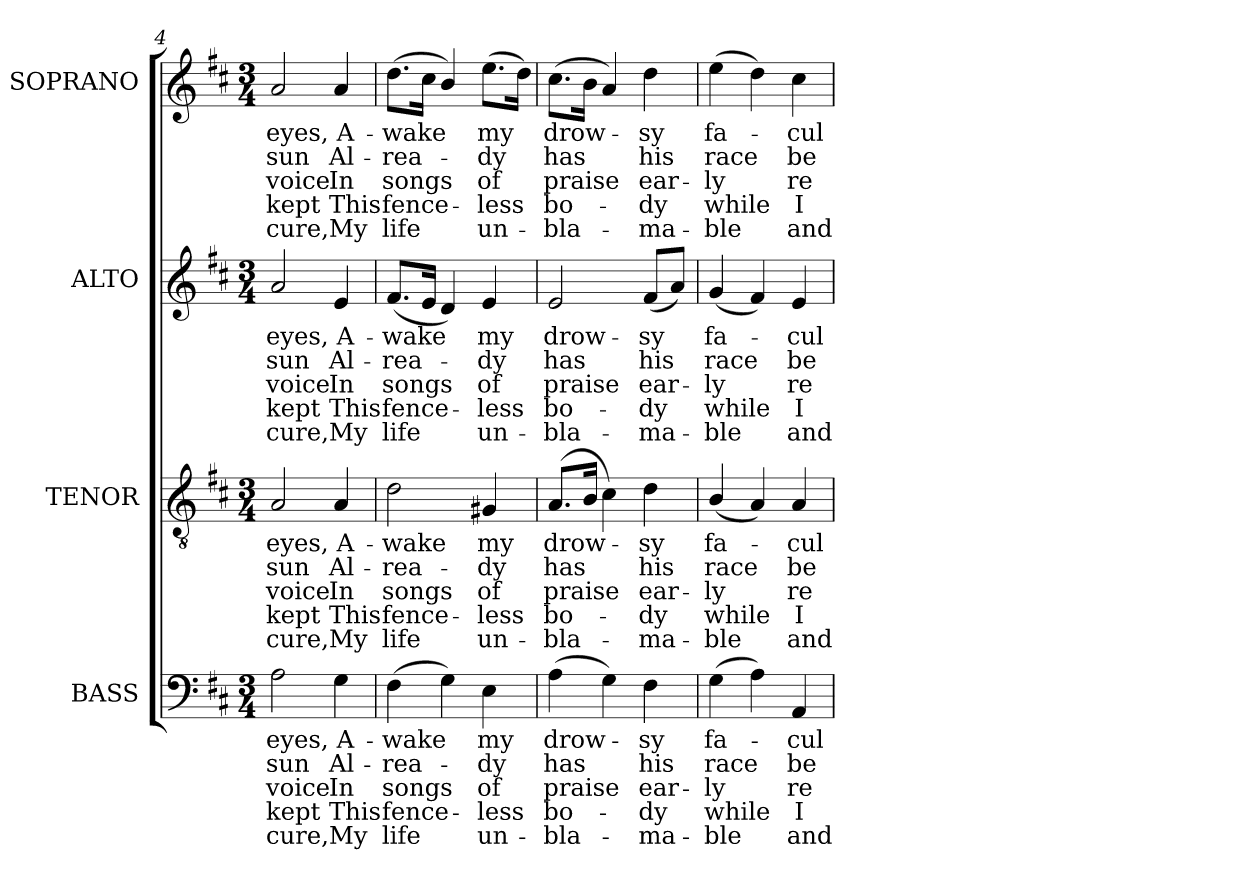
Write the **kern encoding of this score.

**kern	**text	**text	**text	**text	**text	**kern	**text	**text	**text	**text	**text	**kern	**text	**text	**text	**text	**text	**kern	**text	**text	**text	**text	**text
*part4	*part4	*part4	*part4	*part4	*part4	*part3	*part3	*part3	*part3	*part3	*part3	*part2	*part2	*part2	*part2	*part2	*part2	*part1	*part1	*part1	*part1	*part1	*part1
*staff4	*staff4	*staff4	*staff4	*staff4	*staff4	*staff3	*staff3	*staff3	*staff3	*staff3	*staff3	*staff2	*staff2	*staff2	*staff2	*staff2	*staff2	*staff1	*staff1	*staff1	*staff1	*staff1	*staff1
*I"BASS	*	*	*	*	*	*I"TENOR	*	*	*	*	*	*I"ALTO	*	*	*	*	*	*I"SOPRANO	*	*	*	*	*
*I'B.	*	*	*	*	*	*I'T.	*	*	*	*	*	*I'A.	*	*	*	*	*	*I'S.	*	*	*	*	*
*clefF4	*	*	*	*	*	*clefGv2	*	*	*	*	*	*clefG2	*	*	*	*	*	*clefG2	*	*	*	*	*
*	*	*	*	*	*	*ITrd7c12	*	*	*	*	*	*	*	*	*	*	*	*	*	*	*	*	*
*k[f#c#]	*	*	*	*	*	*k[f#c#]	*	*	*	*	*	*k[f#c#]	*	*	*	*	*	*k[f#c#]	*	*	*	*	*
*D:	*	*	*	*	*	*D:	*	*	*	*	*	*D:	*	*	*	*	*	*D:	*	*	*	*	*
*M3/4	*	*	*	*	*	*M3/4	*	*	*	*	*	*M3/4	*	*	*	*	*	*M3/4	*	*	*	*	*
=4	=4	=4	=4	=4	=4	=4	=4	=4	=4	=4	=4	=4	=4	=4	=4	=4	=4	=4	=4	=4	=4	=4	=4
!	!LO:LY:b:color=#000000	!LO:LY:b:color=#000000	!LO:LY:b:color=#000000	!LO:LY:b:color=#000000	!LO:LY:b:color=#000000	!	!	!	!	!	!	!	!	!	!	!	!	!	!	!	!	!	!
!	!	!	!	!	!	!	!LO:LY:b:color=#000000	!LO:LY:b:color=#000000	!LO:LY:b:color=#000000	!LO:LY:b:color=#000000	!LO:LY:b:color=#000000	!	!	!	!	!	!	!	!	!	!	!	!
!	!	!	!	!	!	!	!	!	!	!	!	!	!LO:LY:b:color=#000000	!LO:LY:b:color=#000000	!LO:LY:b:color=#000000	!LO:LY:b:color=#000000	!LO:LY:b:color=#000000	!	!	!	!	!	!
!	!	!	!	!	!	!	!	!	!	!	!	!	!	!	!	!	!	!	!LO:LY:b:color=#000000	!LO:LY:b:color=#000000	!LO:LY:b:color=#000000	!LO:LY:b:color=#000000	!LO:LY:b:color=#000000
2Ai\	eyes,	sun	-voice	kept	cure,	2AAi/	eyes,	sun	-voice	kept	cure,	2ai/	eyes,	sun	-voice	kept	cure,	2ai/	eyes,	sun	-voice	kept	cure,
!	!LO:LY:b:color=#000000	!LO:LY:b:color=#000000	!LO:LY:b:color=#000000	!LO:LY:b:color=#000000	!LO:LY:b:color=#000000	!	!	!	!	!	!	!	!	!	!	!	!	!	!	!	!	!	!
!	!	!	!	!	!	!	!LO:LY:b:color=#000000	!LO:LY:b:color=#000000	!LO:LY:b:color=#000000	!LO:LY:b:color=#000000	!LO:LY:b:color=#000000	!	!	!	!	!	!	!	!	!	!	!	!
!	!	!	!	!	!	!	!	!	!	!	!	!	!LO:LY:b:color=#000000	!LO:LY:b:color=#000000	!LO:LY:b:color=#000000	!LO:LY:b:color=#000000	!LO:LY:b:color=#000000	!	!	!	!	!	!
!	!	!	!	!	!	!	!	!	!	!	!	!	!	!	!	!	!	!	!LO:LY:b:color=#000000	!LO:LY:b:color=#000000	!LO:LY:b:color=#000000	!LO:LY:b:color=#000000	!LO:LY:b:color=#000000
4Gi\	A-	Al-	In	This	My	4AAi/	A-	Al-	In	This	My	4ei/	A-	Al-	In	This	My	4ai/	A-	Al-	In	This	My
=5	=5	=5	=5	=5	=5	=5	=5	=5	=5	=5	=5	=5	=5	=5	=5	=5	=5	=5	=5	=5	=5	=5	=5
!	!LO:LY:b:color=#000000	!LO:LY:b:color=#000000	!LO:LY:b:color=#000000	!LO:LY:b:color=#000000	!LO:LY:b:color=#000000	!	!	!	!	!	!	!	!	!	!	!	!	!	!	!	!	!	!
!	!	!	!	!	!	!	!LO:LY:b:color=#000000	!LO:LY:b:color=#000000	!LO:LY:b:color=#000000	!LO:LY:b:color=#000000	!LO:LY:b:color=#000000	!	!	!	!	!	!	!	!	!	!	!	!
!	!	!	!	!	!	!	!	!	!	!	!	!	!LO:LY:b:color=#000000	!LO:LY:b:color=#000000	!LO:LY:b:color=#000000	!LO:LY:b:color=#000000	!LO:LY:b:color=#000000	!	!	!	!	!	!
!	!	!	!	!	!	!	!	!	!	!	!	!	!	!	!	!	!	!	!LO:LY:b:color=#000000	!LO:LY:b:color=#000000	!LO:LY:b:color=#000000	!LO:LY:b:color=#000000	!LO:LY:b:color=#000000
(4F#i\	-wake	-rea-	songs	fence-	-life	2Di\	-wake	-rea-	songs	fence-	-life	(8.f#i/L	-wake	-rea-	songs	fence-	-life	(8.ddi\L	-wake	-rea-	songs	fence-	-life
.	.	.	.	.	.	.	.	.	.	.	.	16ei/Jk	.	.	.	.	.	16cc#i\Jk	.	.	.	.	.
4Gi\)	.	.	.	.	.	.	.	.	.	.	.	4di/)	.	.	.	.	.	4bi/)	.	.	.	.	.
!	!LO:LY:b:color=#000000	!LO:LY:b:color=#000000	!LO:LY:b:color=#000000	!LO:LY:b:color=#000000	!LO:LY:b:color=#000000	!	!	!	!	!	!	!	!	!	!	!	!	!	!	!	!	!	!
!	!	!	!	!	!	!	!LO:LY:b:color=#000000	!LO:LY:b:color=#000000	!LO:LY:b:color=#000000	!LO:LY:b:color=#000000	!LO:LY:b:color=#000000	!	!	!	!	!	!	!	!	!	!	!	!
!	!	!	!	!	!	!	!	!	!	!	!	!	!LO:LY:b:color=#000000	!LO:LY:b:color=#000000	!LO:LY:b:color=#000000	!LO:LY:b:color=#000000	!LO:LY:b:color=#000000	!	!	!	!	!	!
!	!	!	!	!	!	!	!	!	!	!	!	!	!	!	!	!	!	!	!LO:LY:b:color=#000000	!LO:LY:b:color=#000000	!LO:LY:b:color=#000000	!LO:LY:b:color=#000000	!LO:LY:b:color=#000000
4Ei\	my	-dy	of	less	un-	4GG#Xi/	my	-dy	of	less	un-	4ei/	my	-dy	of	less	un-	(8.eei\L	my	-dy	of	less	un-
.	.	.	.	.	.	.	.	.	.	.	.	.	.	.	.	.	.	16ddi\Jk)	.	.	.	.	.
=6	=6	=6	=6	=6	=6	=6	=6	=6	=6	=6	=6	=6	=6	=6	=6	=6	=6	=6	=6	=6	=6	=6	=6
!	!LO:LY:b:color=#000000	!LO:LY:b:color=#000000	!LO:LY:b:color=#000000	!LO:LY:b:color=#000000	!LO:LY:b:color=#000000	!	!	!	!	!	!	!	!	!	!	!	!	!	!	!	!	!	!
!	!	!	!	!	!	!	!LO:LY:b:color=#000000	!LO:LY:b:color=#000000	!LO:LY:b:color=#000000	!LO:LY:b:color=#000000	!LO:LY:b:color=#000000	!	!	!	!	!	!	!	!	!	!	!	!
!	!	!	!	!	!	!	!	!	!	!	!	!	!LO:LY:b:color=#000000	!LO:LY:b:color=#000000	!LO:LY:b:color=#000000	!LO:LY:b:color=#000000	!LO:LY:b:color=#000000	!	!	!	!	!	!
!	!	!	!	!	!	!	!	!	!	!	!	!	!	!	!	!	!	!	!LO:LY:b:color=#000000	!LO:LY:b:color=#000000	!LO:LY:b:color=#000000	!LO:LY:b:color=#000000	!LO:LY:b:color=#000000
(4Ai\	drow-	has	-praise	bo-	-bla-	(8.AAi/L	drow-	has	-praise	bo-	-bla-	2ei/	drow-	has	-praise	bo-	-bla-	(8.cc#i\L	drow-	has	-praise	bo-	-bla-
.	.	.	.	.	.	16BBi/Jk	.	.	.	.	.	.	.	.	.	.	.	16bi\Jk	.	.	.	.	.
4Gi\)	.	.	.	.	.	4C#i\)	.	.	.	.	.	.	.	.	.	.	.	4ai/)	.	.	.	.	.
!	!LO:LY:b:color=#000000	!LO:LY:b:color=#000000	!LO:LY:b:color=#000000	!LO:LY:b:color=#000000	!LO:LY:b:color=#000000	!	!	!	!	!	!	!	!	!	!	!	!	!	!	!	!	!	!
!	!	!	!	!	!	!	!LO:LY:b:color=#000000	!LO:LY:b:color=#000000	!LO:LY:b:color=#000000	!LO:LY:b:color=#000000	!LO:LY:b:color=#000000	!	!	!	!	!	!	!	!	!	!	!	!
!	!	!	!	!	!	!	!	!	!	!	!	!	!LO:LY:b:color=#000000	!LO:LY:b:color=#000000	!LO:LY:b:color=#000000	!LO:LY:b:color=#000000	!LO:LY:b:color=#000000	!	!	!	!	!	!
!	!	!	!	!	!	!	!	!	!	!	!	!	!	!	!	!	!	!	!LO:LY:b:color=#000000	!LO:LY:b:color=#000000	!LO:LY:b:color=#000000	!LO:LY:b:color=#000000	!LO:LY:b:color=#000000
4F#i\	-sy	his	-ear-	-dy	ma-	4Di\	-sy	his	-ear-	-dy	ma-	(8f#i/L	-sy	his	-ear-	-dy	ma-	4ddi\	-sy	his	-ear-	-dy	ma-
.	.	.	.	.	.	.	.	.	.	.	.	8ai/J)	.	.	.	.	.	.	.	.	.	.	.
=7	=7	=7	=7	=7	=7	=7	=7	=7	=7	=7	=7	=7	=7	=7	=7	=7	=7	=7	=7	=7	=7	=7	=7
!	!LO:LY:b:color=#000000	!LO:LY:b:color=#000000	!LO:LY:b:color=#000000	!LO:LY:b:color=#000000	!LO:LY:b:color=#000000	!	!	!	!	!	!	!	!	!	!	!	!	!	!	!	!	!	!
!	!	!	!	!	!	!	!LO:LY:b:color=#000000	!LO:LY:b:color=#000000	!LO:LY:b:color=#000000	!LO:LY:b:color=#000000	!LO:LY:b:color=#000000	!	!	!	!	!	!	!	!	!	!	!	!
!	!	!	!	!	!	!	!	!	!	!	!	!	!LO:LY:b:color=#000000	!LO:LY:b:color=#000000	!LO:LY:b:color=#000000	!LO:LY:b:color=#000000	!LO:LY:b:color=#000000	!	!	!	!	!	!
!	!	!	!	!	!	!	!	!	!	!	!	!	!	!	!	!	!	!	!LO:LY:b:color=#000000	!LO:LY:b:color=#000000	!LO:LY:b:color=#000000	!LO:LY:b:color=#000000	!LO:LY:b:color=#000000
(4Gi\	fa-	race	-ly	while	ble	(4BBi/	fa-	race	-ly	while	ble	(4gi/	fa-	race	-ly	while	ble	(4eei\	fa-	race	-ly	while	ble
4Ai\)	.	.	.	.	.	4AAi/)	.	.	.	.	.	4f#i/)	.	.	.	.	.	4ddi\)	.	.	.	.	.
!	!LO:LY:b:color=#000000	!LO:LY:b:color=#000000	!LO:LY:b:color=#000000	!LO:LY:b:color=#000000	!LO:LY:b:color=#000000	!	!	!	!	!	!	!	!	!	!	!	!	!	!	!	!	!	!
!	!	!	!	!	!	!	!LO:LY:b:color=#000000	!LO:LY:b:color=#000000	!LO:LY:b:color=#000000	!LO:LY:b:color=#000000	!LO:LY:b:color=#000000	!	!	!	!	!	!	!	!	!	!	!	!
!	!	!	!	!	!	!	!	!	!	!	!	!	!LO:LY:b:color=#000000	!LO:LY:b:color=#000000	!LO:LY:b:color=#000000	!LO:LY:b:color=#000000	!LO:LY:b:color=#000000	!	!	!	!	!	!
!	!	!	!	!	!	!	!	!	!	!	!	!	!	!	!	!	!	!	!LO:LY:b:color=#000000	!LO:LY:b:color=#000000	!LO:LY:b:color=#000000	!LO:LY:b:color=#000000	!LO:LY:b:color=#000000
4AAi/	-cul-	be-	re-	-I	and	4AAi/	-cul-	be-	re-	-I	and	4ei/	-cul-	be-	re-	-I	and	4cc#i\	-cul-	be-	re-	-I	and
=	=	=	=	=	=	=	=	=	=	=	=	=	=	=	=	=	=	=	=	=	=	=	=
*-	*-	*-	*-	*-	*-	*-	*-	*-	*-	*-	*-	*-	*-	*-	*-	*-	*-	*-	*-	*-	*-	*-	*-
